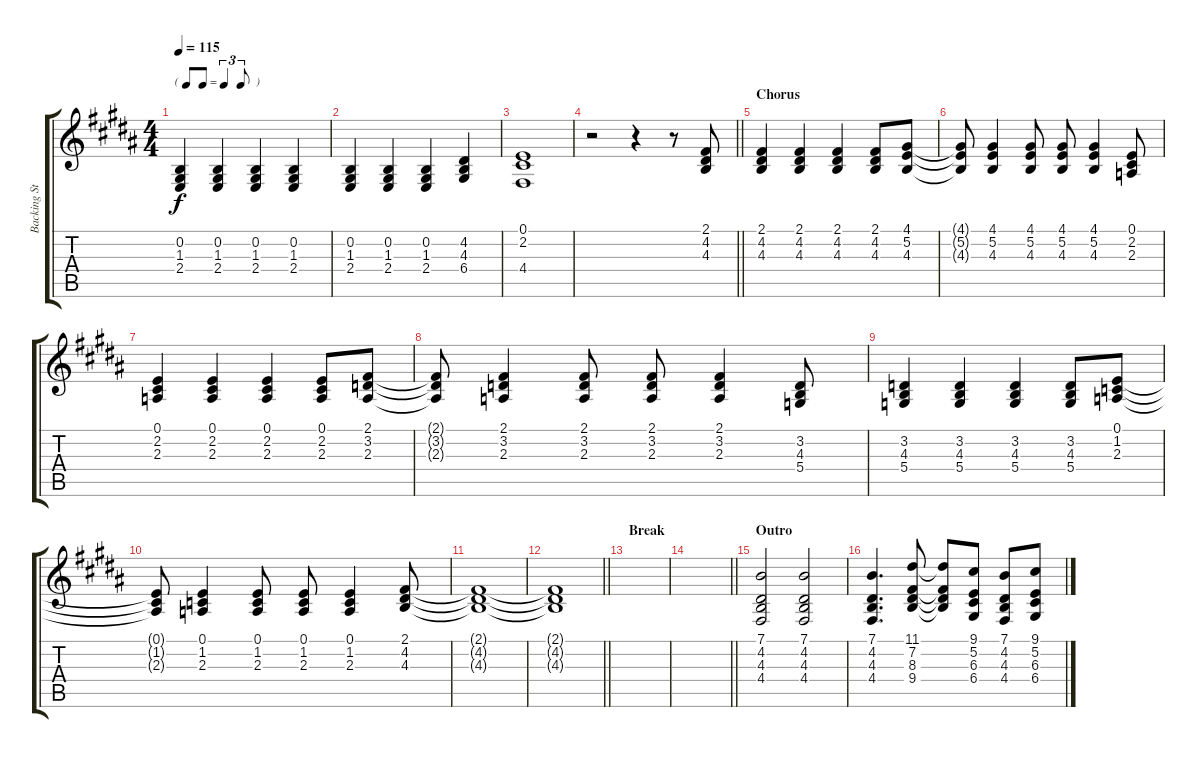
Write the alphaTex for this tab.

\track ("Backing Stack (Al/Carl/Dennis)" "Backing St") {instrument flute}
\staff {score tabs}
\tuning (E4 B3 G3 D3 A2 E2) {hide}
\ts (4 4)
\tf triplet8th
\tempo 115
\clef g2
\ks b
(0.2 1.3 2.4).4{dy f} (0.2 1.3 2.4).4 (0.2 1.3 2.4).4 (0.2 1.3 2.4).4 |
(0.2 1.3 2.4).4 (0.2 1.3 2.4).4 (0.2 1.3 2.4).4 (4.2 4.3 6.4).4 |
(0.1 2.2 4.4).1 |
\barLineRight lightlight
r.2 r.4 r.8 (2.1 4.2 4.3).8 |
\section ("" "Chorus")
(2.1 4.2 4.3).4 (2.1 4.2 4.3).4 (2.1 4.2 4.3).4 (2.1 4.2 4.3).8 (4.1 5.2 4.3).8 |
(4.1{t} 5.2{t} 4.3{t}).8 (4.1 5.2 4.3).4 (4.1 5.2 4.3).8 (4.1 5.2 4.3).8 (4.1 5.2 4.3).4 (0.1 2.2 2.3).8 |
(0.1 2.2 2.3).4 (0.1 2.2 2.3).4 (0.1 2.2 2.3).4 (0.1 2.2 2.3).8 (2.1 3.2 2.3).8 |
(2.1{t} 3.2{t} 2.3{t}).8 (2.1 3.2 2.3).4 (2.1 3.2 2.3).8 (2.1 3.2 2.3).8 (2.1 3.2 2.3).4 (3.2 4.3 5.4).8 |
(3.2 4.3 5.4).4 (3.2 4.3 5.4).4 (3.2 4.3 5.4).4 (3.2 4.3 5.4).8 (0.1 1.2 2.3).8 |
(0.1{t} 1.2{t} 2.3{t}).8 (0.1 1.2 2.3).4 (0.1 1.2 2.3).8 (0.1 1.2 2.3).8 (0.1 1.2 2.3).4 (2.1 4.2 4.3).8 |
(2.1{t} 4.2{t} 4.3{t}).1 |
\barLineRight lightlight
(2.1{t} 4.2{t} 4.3{t}).1 |
\section ("" "Break")
|
\barLineRight lightlight
|
\section ("" "Outro")
(7.1 4.2 4.3 4.4).2 (7.1 4.2 4.3 4.4).2 |
(7.1 4.2 4.3 4.4).4{d} (11.1 7.2 8.3 9.4).8 (11.1{t} 7.2{t} 8.3{t} 9.4{t}).8 (9.1 5.2 6.3 6.4).8 (7.1 4.2 4.3 4.4).8 (9.1 5.2 6.3 6.4).8
